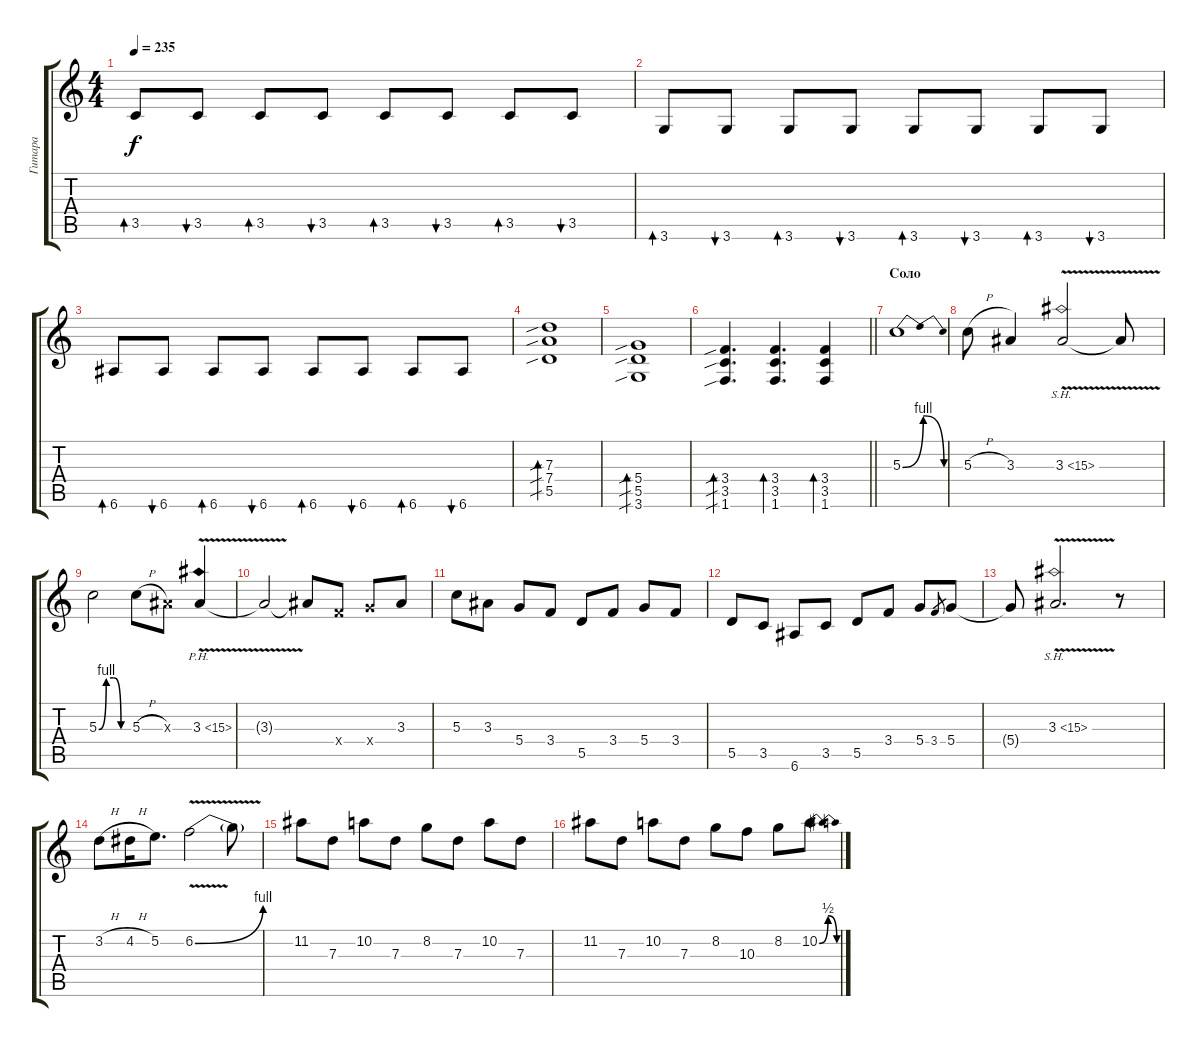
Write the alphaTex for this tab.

\track ("Гитара" "Гитара") {instrument overdrivenguitar}
\staff {score tabs}
\tuning (E4 B3 G3 D3 A2 E2) {hide}
\ts (4 4)
\tempo 235
\clef g2
\ks c
3.5.8{bd 60 dy f} 3.5.8{bu 60} 3.5.8{bd 60} 3.5.8{bu 60} 3.5.8{bd 60} 3.5.8{bu 60} 3.5.8{bd 60} 3.5.8{bu 60} |
3.6.8{bd 60} 3.6.8{bu 60} 3.6.8{bd 60} 3.6.8{bu 60} 3.6.8{bd 60} 3.6.8{bu 60} 3.6.8{bd 60} 3.6.8{bu 60} |
6.6.8{bd 60} 6.6.8{bu 60} 6.6.8{bd 60} 6.6.8{bu 60} 6.6.8{bd 60} 6.6.8{bu 60} 6.6.8{bd 60} 6.6.8{bu 60} |
(7.3{sib} 7.4{sib} 5.5{sib}).1{bd 60} |
(5.4{sib} 5.5{sib} 3.6{sib}).1{bd 60} |
\barLineRight lightlight
(3.4{sib} 3.5{sib} 1.6{sib}).4{d bd 60} (3.4 3.5 1.6).4{d bd 60} (3.4 3.5 1.6).4{bd 60} |
\section ("" "Соло")
5.3{be (bendrelease 0 0 15 4 45 4 60 0)}.1 |
5.3{h}.8 3.3.4 3.3{sh 12 v}.2 3.3{t}.8 |
5.3{be (custom 0 0 15 4 30 4 45 0 60 0)}.2 5.3{h}.8 3.3{x}.8 3.3{ph 12 v}.4 |
3.3{t}.2 3.3{t}.8 3.4{x}.8 5.4{x}.8 3.3.8 |
5.3.8 3.3.8 5.4.8 3.4.8 5.5.8 3.4.8 5.4.8 3.4.8 |
5.5.8 3.5.8 6.6.8 3.5.8 5.5.8 3.4.8 5.4.8 3.4.8{gr} 5.4.8 |
5.4{t}.8 3.3{sh 12 v}.2{d} r.8 |
3.2{h}.8 4.2{h}.16 5.2.8{d} 6.2{be (bend 0 0 60 4) v}.2 6.2{t}.8 |
11.2.8 7.3.8 10.2.8 7.3.8 8.2.8 7.3.8 10.2.8 7.3.8 |
11.2.8 7.3.8 10.2.8 7.3.8 8.2.8 10.3.8 8.2.8 10.2{be (bendrelease 0 0 15 2 45 2 60 0)}.8
